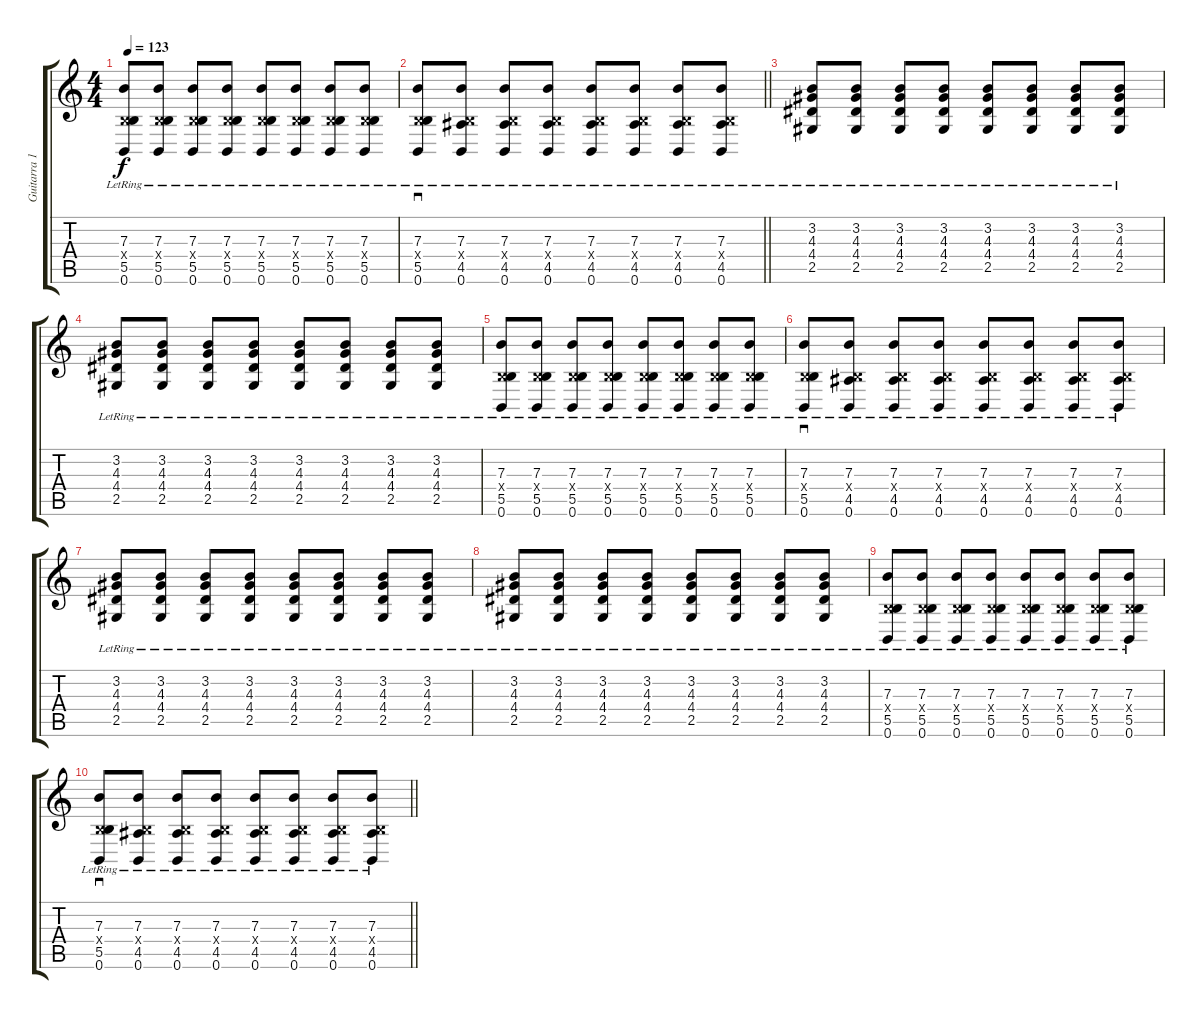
\track ("Guitarra 1" "Guitarra 1") {instrument acousticguitarnylon}
\staff {score tabs}
\tuning (Db4 Ab3 E3 B2 Gb2 B1) {hide}
\ts (4 4)
\tempo 123
\clef g2
\ks c
(7.3{lr} 0.4{x} 5.5{lr} 0.6{lr}).8{dy f} (7.3{lr} 0.4{x} 5.5{lr} 0.6{lr}).8 (7.3{lr} 0.4{x} 5.5{lr} 0.6{lr}).8 (7.3{lr} 0.4{x} 5.5{lr} 0.6{lr}).8 (7.3{lr} 0.4{x} 5.5{lr} 0.6{lr}).8 (7.3{lr} 0.4{x} 5.5{lr} 0.6{lr}).8 (7.3{lr} 0.4{x} 5.5{lr} 0.6{lr}).8 (7.3{lr} 0.4{x} 5.5{lr} 0.6{lr}).8 |
\barLineRight lightlight
(7.3{lr} 0.4{x} 5.5{lr} 0.6{lr}).8{sd} (7.3{lr} 0.4{x} 4.5{lr} 0.6{lr}).8 (7.3{lr} 0.4{x} 4.5{lr} 0.6{lr}).8 (7.3{lr} 0.4{x} 4.5{lr} 0.6{lr}).8 (7.3{lr} 0.4{x} 4.5{lr} 0.6{lr}).8 (7.3{lr} 0.4{x} 4.5{lr} 0.6{lr}).8 (7.3{lr} 0.4{x} 4.5{lr} 0.6{lr}).8 (7.3{lr} 0.4{x} 4.5{lr} 0.6{lr}).8 |
(3.2{lr} 4.3{lr} 4.4{lr} 2.5{lr}).8 (3.2{lr} 4.3{lr} 4.4{lr} 2.5{lr}).8 (3.2{lr} 4.3{lr} 4.4{lr} 2.5{lr}).8 (3.2{lr} 4.3{lr} 4.4{lr} 2.5{lr}).8 (3.2{lr} 4.3{lr} 4.4{lr} 2.5{lr}).8 (3.2{lr} 4.3{lr} 4.4{lr} 2.5{lr}).8 (3.2{lr} 4.3{lr} 4.4{lr} 2.5{lr}).8 (3.2{lr} 4.3{lr} 4.4{lr} 2.5{lr}).8 |
(3.2{lr} 4.3{lr} 4.4{lr} 2.5{lr}).8 (3.2{lr} 4.3{lr} 4.4{lr} 2.5{lr}).8 (3.2{lr} 4.3{lr} 4.4{lr} 2.5{lr}).8 (3.2{lr} 4.3{lr} 4.4{lr} 2.5{lr}).8 (3.2{lr} 4.3{lr} 4.4{lr} 2.5{lr}).8 (3.2{lr} 4.3{lr} 4.4{lr} 2.5{lr}).8 (3.2{lr} 4.3{lr} 4.4{lr} 2.5{lr}).8 (3.2{lr} 4.3{lr} 4.4{lr} 2.5{lr}).8 |
(7.3{lr} 0.4{x} 5.5{lr} 0.6{lr}).8 (7.3{lr} 0.4{x} 5.5{lr} 0.6{lr}).8 (7.3{lr} 0.4{x} 5.5{lr} 0.6{lr}).8 (7.3{lr} 0.4{x} 5.5{lr} 0.6{lr}).8 (7.3{lr} 0.4{x} 5.5{lr} 0.6{lr}).8 (7.3{lr} 0.4{x} 5.5{lr} 0.6{lr}).8 (7.3{lr} 0.4{x} 5.5{lr} 0.6{lr}).8 (7.3{lr} 0.4{x} 5.5{lr} 0.6{lr}).8 |
(7.3{lr} 0.4{x} 5.5{lr} 0.6{lr}).8{sd} (7.3{lr} 0.4{x} 4.5{lr} 0.6{lr}).8 (7.3{lr} 0.4{x} 4.5{lr} 0.6{lr}).8 (7.3{lr} 0.4{x} 4.5{lr} 0.6{lr}).8 (7.3{lr} 0.4{x} 4.5{lr} 0.6{lr}).8 (7.3{lr} 0.4{x} 4.5{lr} 0.6{lr}).8 (7.3{lr} 0.4{x} 4.5{lr} 0.6{lr}).8 (7.3{lr} 0.4{x} 4.5{lr} 0.6{lr}).8 |
(3.2{lr} 4.3{lr} 4.4{lr} 2.5{lr}).8 (3.2{lr} 4.3{lr} 4.4{lr} 2.5{lr}).8 (3.2{lr} 4.3{lr} 4.4{lr} 2.5{lr}).8 (3.2{lr} 4.3{lr} 4.4{lr} 2.5{lr}).8 (3.2{lr} 4.3{lr} 4.4{lr} 2.5{lr}).8 (3.2{lr} 4.3{lr} 4.4{lr} 2.5{lr}).8 (3.2{lr} 4.3{lr} 4.4{lr} 2.5{lr}).8 (3.2{lr} 4.3{lr} 4.4{lr} 2.5{lr}).8 |
(3.2{lr} 4.3{lr} 4.4{lr} 2.5{lr}).8 (3.2{lr} 4.3{lr} 4.4{lr} 2.5{lr}).8 (3.2{lr} 4.3{lr} 4.4{lr} 2.5{lr}).8 (3.2{lr} 4.3{lr} 4.4{lr} 2.5{lr}).8 (3.2{lr} 4.3{lr} 4.4{lr} 2.5{lr}).8 (3.2{lr} 4.3{lr} 4.4{lr} 2.5{lr}).8 (3.2{lr} 4.3{lr} 4.4{lr} 2.5{lr}).8 (3.2{lr} 4.3{lr} 4.4{lr} 2.5{lr}).8 |
(7.3{lr} 0.4{x} 5.5{lr} 0.6{lr}).8 (7.3{lr} 0.4{x} 5.5{lr} 0.6{lr}).8 (7.3{lr} 0.4{x} 5.5{lr} 0.6{lr}).8 (7.3{lr} 0.4{x} 5.5{lr} 0.6{lr}).8 (7.3{lr} 0.4{x} 5.5{lr} 0.6{lr}).8 (7.3{lr} 0.4{x} 5.5{lr} 0.6{lr}).8 (7.3{lr} 0.4{x} 5.5{lr} 0.6{lr}).8 (7.3{lr} 0.4{x} 5.5{lr} 0.6{lr}).8 |
\barLineRight lightlight
(7.3{lr} 0.4{x} 5.5{lr} 0.6{lr}).8{sd} (7.3{lr} 0.4{x} 4.5{lr} 0.6{lr}).8 (7.3{lr} 0.4{x} 4.5{lr} 0.6{lr}).8 (7.3{lr} 0.4{x} 4.5{lr} 0.6{lr}).8 (7.3{lr} 0.4{x} 4.5{lr} 0.6{lr}).8 (7.3{lr} 0.4{x} 4.5{lr} 0.6{lr}).8 (7.3{lr} 0.4{x} 4.5{lr} 0.6{lr}).8 (7.3{lr} 0.4{x} 4.5{lr} 0.6{lr}).8
